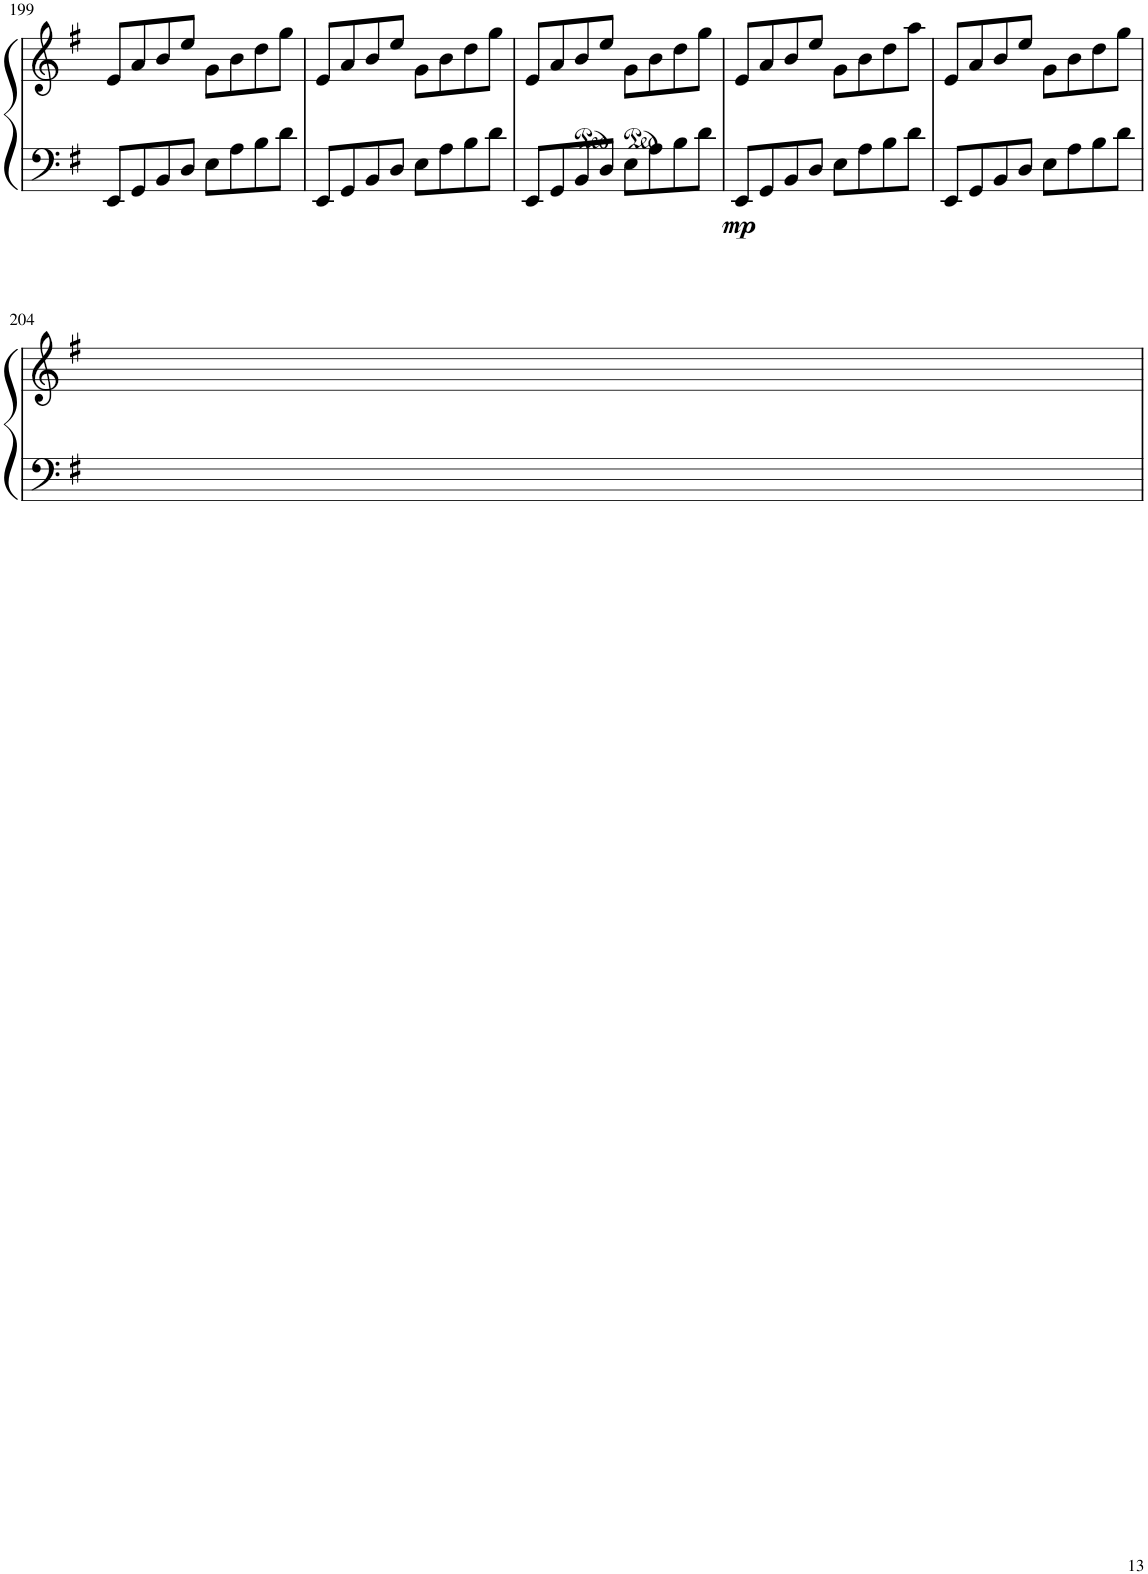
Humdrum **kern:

**kern	**kern	**dynam
*part1	*part1	*part1
*staff2	*staff1	*staff1/2
*I"Piano	*	*
*I'Pno	*	*
!!LO:PB:g=z
*clefF4	*clefG2	*
*k[f#]	*k[f#]	*
*M4/4	*M4/4	*
=199	=199	=199
8EE/L	8e/L	.
8GG/	8a/	.
8BB/	8b/	.
8D/J	8ee/J	.
8E\L	8g\L	.
8A\	8b\	.
8B\	8dd\	.
8d\J	8gg\J	.
=200	=200	=200
8EE/L	8e/L	.
8GG/	8a/	.
8BB/	8b/	.
8D/J	8ee/J	.
8E\L	8g\L	.
8A\	8b\	.
8B\	8dd\	.
8d\J	8gg\J	.
=201	=201	=201
8EE/L	8e/L	.
8GG/	8a/	.
8BB/	8b/	.
8D/J	8ee/J	.
8E\L	8g\L	.
8A\	8b\	.
8B\	8dd\	.
8d\J	8gg\J	.
=202	=202	=202
!	!	!LO:DY:b=2
8EE/L	8e/L	mp
8GG/	8a/	.
8BB/	8b/	.
8D/J	8ee/J	.
8E\L	8g\L	.
8A\	8b\	.
8B\	8dd\	.
8d\J	8aa\J	.
=203	=203	=203
8EE/L	8e/L	.
8GG/	8a/	.
8BB/	8b/	.
8D/J	8ee/J	.
8E\L	8g\L	.
8A\	8b\	.
8B\	8dd\	.
8d\J	8gg\J	.
!!LO:LB:g=z
=204	=204	=204
1ryy	1ryy	.
=	=	=
*-	*-	*-
